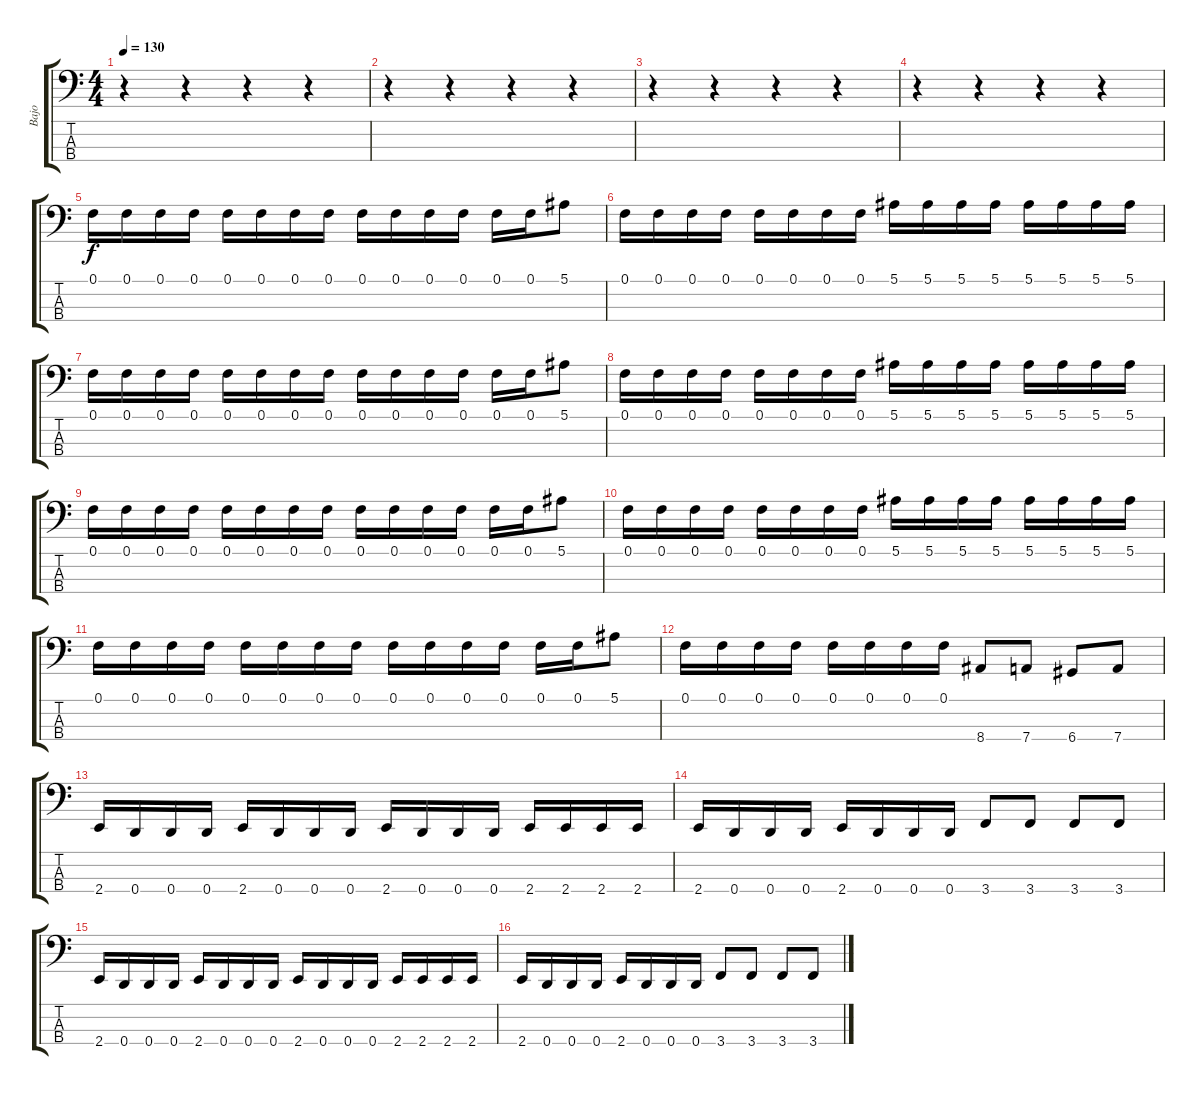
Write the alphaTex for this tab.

\track ("Bajo" "Bajo") {instrument electricbassfinger}
\staff {score tabs}
\tuning (F2 C2 G1 D1) {hide}
\ts (4 4)
\tempo 130
\clef f4
\ks c
r.4{dy f instrument electricbassfinger} r.4 r.4 r.4 |
r.4 r.4 r.4 r.4 |
r.4 r.4 r.4 r.4 |
r.4 r.4 r.4 r.4 |
0.1.16 0.1.16 0.1.16 0.1.16 0.1.16 0.1.16 0.1.16 0.1.16 0.1.16 0.1.16 0.1.16 0.1.16 0.1.16 0.1.16 5.1.8 |
0.1.16 0.1.16 0.1.16 0.1.16 0.1.16 0.1.16 0.1.16 0.1.16 5.1.16 5.1.16 5.1.16 5.1.16 5.1.16 5.1.16 5.1.16 5.1.16 |
0.1.16 0.1.16 0.1.16 0.1.16 0.1.16 0.1.16 0.1.16 0.1.16 0.1.16 0.1.16 0.1.16 0.1.16 0.1.16 0.1.16 5.1.8 |
0.1.16 0.1.16 0.1.16 0.1.16 0.1.16 0.1.16 0.1.16 0.1.16 5.1.16 5.1.16 5.1.16 5.1.16 5.1.16 5.1.16 5.1.16 5.1.16 |
0.1.16 0.1.16 0.1.16 0.1.16 0.1.16 0.1.16 0.1.16 0.1.16 0.1.16 0.1.16 0.1.16 0.1.16 0.1.16 0.1.16 5.1.8 |
0.1.16 0.1.16 0.1.16 0.1.16 0.1.16 0.1.16 0.1.16 0.1.16 5.1.16 5.1.16 5.1.16 5.1.16 5.1.16 5.1.16 5.1.16 5.1.16 |
0.1.16 0.1.16 0.1.16 0.1.16 0.1.16 0.1.16 0.1.16 0.1.16 0.1.16 0.1.16 0.1.16 0.1.16 0.1.16 0.1.16 5.1.8 |
0.1.16 0.1.16 0.1.16 0.1.16 0.1.16 0.1.16 0.1.16 0.1.16 8.4.8 7.4.8 6.4.8 7.4.8 |
2.4.16 0.4.16 0.4.16 0.4.16 2.4.16 0.4.16 0.4.16 0.4.16 2.4.16 0.4.16 0.4.16 0.4.16 2.4.16 2.4.16 2.4.16 2.4.16 |
2.4.16 0.4.16 0.4.16 0.4.16 2.4.16 0.4.16 0.4.16 0.4.16 3.4.8 3.4.8 3.4.8 3.4.8 |
2.4.16 0.4.16 0.4.16 0.4.16 2.4.16 0.4.16 0.4.16 0.4.16 2.4.16 0.4.16 0.4.16 0.4.16 2.4.16 2.4.16 2.4.16 2.4.16 |
2.4.16 0.4.16 0.4.16 0.4.16 2.4.16 0.4.16 0.4.16 0.4.16 3.4.8 3.4.8 3.4.8 3.4.8
